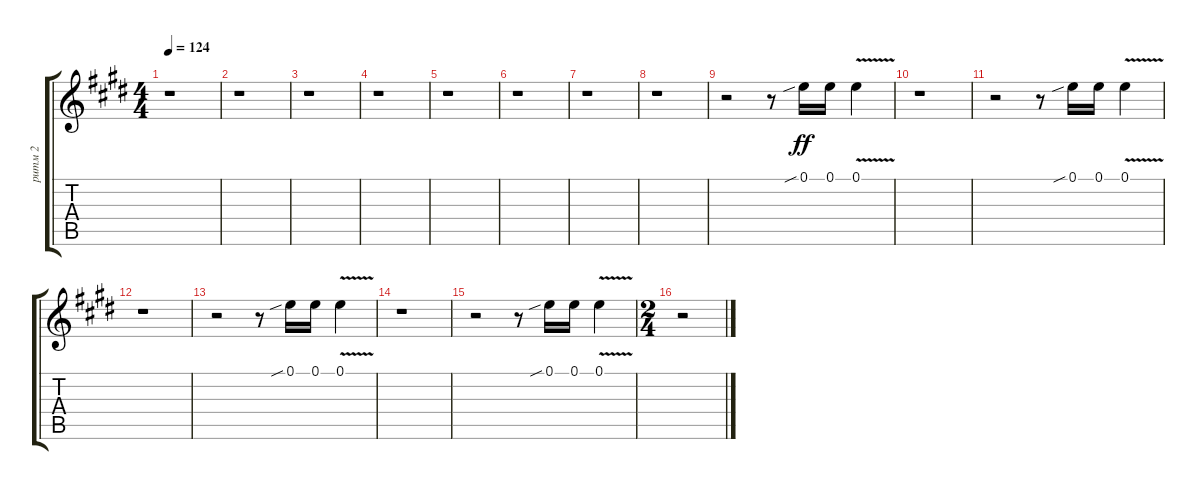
\track ("ритм 2" "ритм 2") {instrument overdrivenguitar}
\staff {score tabs}
\tuning (E4 B3 G3 D3 A2 E2) {hide}
\ts (4 4)
\tempo 124
\clef g2
\ks e
r.1{dy ff} |
r.1 |
r.1 |
r.1 |
r.1 |
r.1 |
r.1 |
r.1 |
r.2 r.8 0.1{sib}.16 0.1.16 0.1{v}.4 |
r.1 |
r.2 r.8 0.1{sib}.16 0.1.16 0.1{v}.4 |
r.1 |
r.2 r.8 0.1{sib}.16 0.1.16 0.1{v}.4 |
r.1 |
r.2 r.8 0.1{sib}.16 0.1.16 0.1{v}.4 |
\ts (2 4)
r.2
